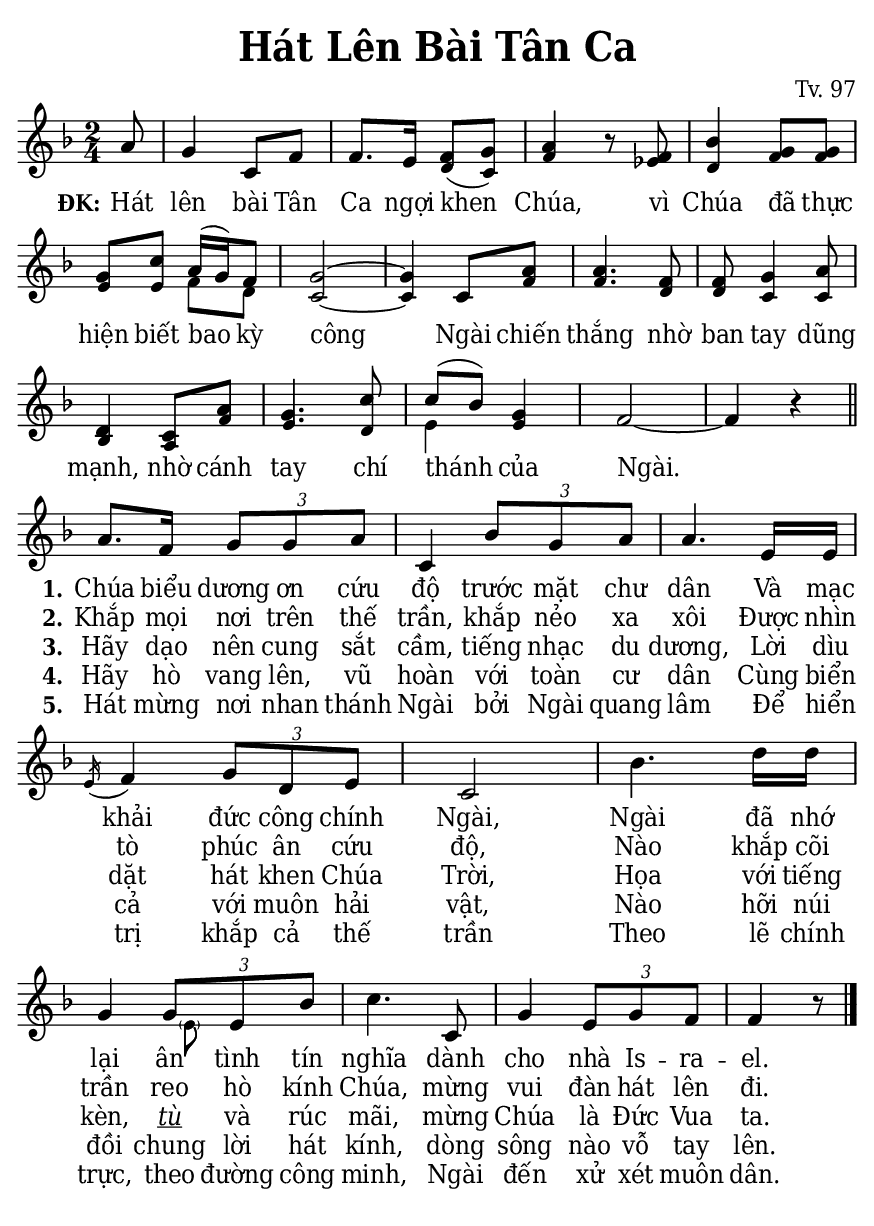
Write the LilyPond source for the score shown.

% Cài đặt chung\
\version "2.22.1"
\include "english.ly"

\header {
  title = \markup { \fontsize #1 "Hát Lên Bài Tân Ca" }
  composer = "Tv. 97"
  %arranger = "Lm. Kim Long"
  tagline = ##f
}

% Nhạc phiên khúc
nhacPhienKhucSop = \relative c'' {
  \partial 8 a8 |
  g4 c,8 f |
  f8. e16 f8 (g) |
  a4 r8 f |
  bf4 g8 g |
  g c a16 (g) f8 |
  g2 ~ |
  g4 c,8 a' |
  a4. f8 |
  f g4 a8 |
  d,4 c8 a' |
  g4. c8 |
  c (bf) g4 |
  f2 ~ |
  f4 r \bar "||" \break
  
  a8. f16 \tuplet 3/2 { g8 g a } |
  c,4 \tuplet 3/2 { bf'8 g a } |
  a4. e16 e |
  \slashedGrace { e16 ( } f4) \tuplet 3/2 { g8 d e } |
  c2 |
  bf'4. d16 d |
  g,4 \tuplet 3/2 {
  <<
    {
      \voiceOne
      g8
    }
    \new Voice = "splitpart" {
      \voiceTwo
      \once \override NoteColumn.force-hshift = #2
      \tweak font-size #-2
      \parenthesize
      e
    }
  >>
  \oneVoice
  e bf' } |
  c4. c,8 |
  g'4 \tuplet 3/2 { e8 g f } |
  f4 r8 \bar "|."
}

nhacPhienKhucAlto = \relative c'' {
  a8 |
  g4 c,8 f |
  f8. e16 d8 (c) |
  f4 r8 ef |
  d4 f8 f |
  e e f [d] |
  c2 ~ |
  c4 c8 f |
  f4. d8 |
  d c4 c8 |
  bf4 a8 f' |
  e4. d8 |
  e4 e |
  f2 ~ |
  f4 r
}

% Lời phiên khúc
loiPhienKhucSop = \lyrics {
  \set stanza = "ĐK:"
  Hát lên bài Tân Ca ngợi khen Chúa,
  vì Chúa đã thực hiện biết bao kỳ công
  Ngài chiến thắng nhờ ban tay dũng mạnh,
  nhờ cánh tay chí thánh của Ngài.
  <<
    {
      \set stanza = "1."
      Chúa biểu dương ơn cứu độ trước mặt chư dân
      Và mạc khải đức công chính Ngài,
      Ngài đã nhớ lại ân tình tín nghĩa
      dành cho nhà Is -- ra -- el.
    }
    \new Lyrics {
	    \set associatedVoice = "beSop"
	    \set stanza = "2."
	    Khắp mọi nơi trên thế trần,
	    khắp nẻo xa xôi
	    Được nhìn tò phúc ân cứu độ,
	    Nào khắp cõi trần reo hò kính Chúa,
	    mừng vui đàn hát lên đi.
    }
    \new Lyrics {
	    \set associatedVoice = "beSop"
	    \set stanza = "3."
	    Hãy dạo nên cung sắt cầm,
	    tiếng nhạc du dương,
	    Lời dìu dặt hát khen Chúa Trời,
	    Họa với tiếng kèn,
	    \markup { \italic \underline "tù" }
	    và rúc mãi,
	    mừng Chúa là Đức Vua ta.
    }
    \new Lyrics {
	    \set associatedVoice = "beSop"
	    \set stanza = "4."
	    Hãy hò vang lên, vũ hoàn với toàn cư dân
	    Cùng biển cả với muôn hải vật,
	    Nào hỡi núi đồi chung lời hát kính,
	    dòng sông nào vỗ tay lên.
    }
    \new Lyrics {
	    \set associatedVoice = "beSop"
	    \set stanza = "5."
	    Hát mừng nơi nhan thánh Ngài
	    bởi Ngài quang lâm
	    Để hiển trị khắp cả thế trần
	    Theo lẽ chính trực,
	    theo đường công minh,
	    Ngài đến xử xét muôn dân.
    }
  >>
}

% Dàn trang
\paper {
  #(set-paper-size "a5")
  top-margin = 3\mm
  bottom-margin = 3\mm
  left-margin = 3\mm
  right-margin = 3\mm
  indent = #0
  #(define fonts
	 (make-pango-font-tree "Deja Vu Serif Condensed"
	 		       "Deja Vu Serif Condensed"
			       "Deja Vu Serif Condensed"
			       (/ 20 20)))
  print-page-number = ##f
  page-count = #1
}

TongNhip = {
  \key f \major \time 2/4
  \set Timing.beamExceptions = #'()
  \set Timing.baseMoment = #(ly:make-moment 1/4)
}

% Đổi kích thước nốt cho bè phụ
notBePhu =
#(define-music-function (font-size music) (number? ly:music?)
   (for-some-music
     (lambda (m)
       (if (music-is-of-type? m 'rhythmic-event)
           (begin
             (set! (ly:music-property m 'tweaks)
                   (cons `(font-size . ,font-size)
                         (ly:music-property m 'tweaks)))
             #t)
           #f))
     music)
   music)

\score {
  \new ChoirStaff <<
    \new Staff \with {
        \consists "Merge_rests_engraver"
        printPartCombineTexts = ##f
      }
      <<
      \new Voice \TongNhip \partCombine 
        \nhacPhienKhucSop
        \notBePhu -1 { \nhacPhienKhucAlto }
      \new NullVoice = beSop \nhacPhienKhucSop
      \new Lyrics \lyricsto beSop \loiPhienKhucSop
      >>
  >>
  \layout {
    %\override Staff.TimeSignature.transparent = ##t
    \override Lyrics.LyricSpace.minimum-distance = #0.5
    \override Score.BarNumber.break-visibility = ##(#f #f #f)
    \override Score.SpacingSpanner.uniform-stretching = ##t
  } 
}
